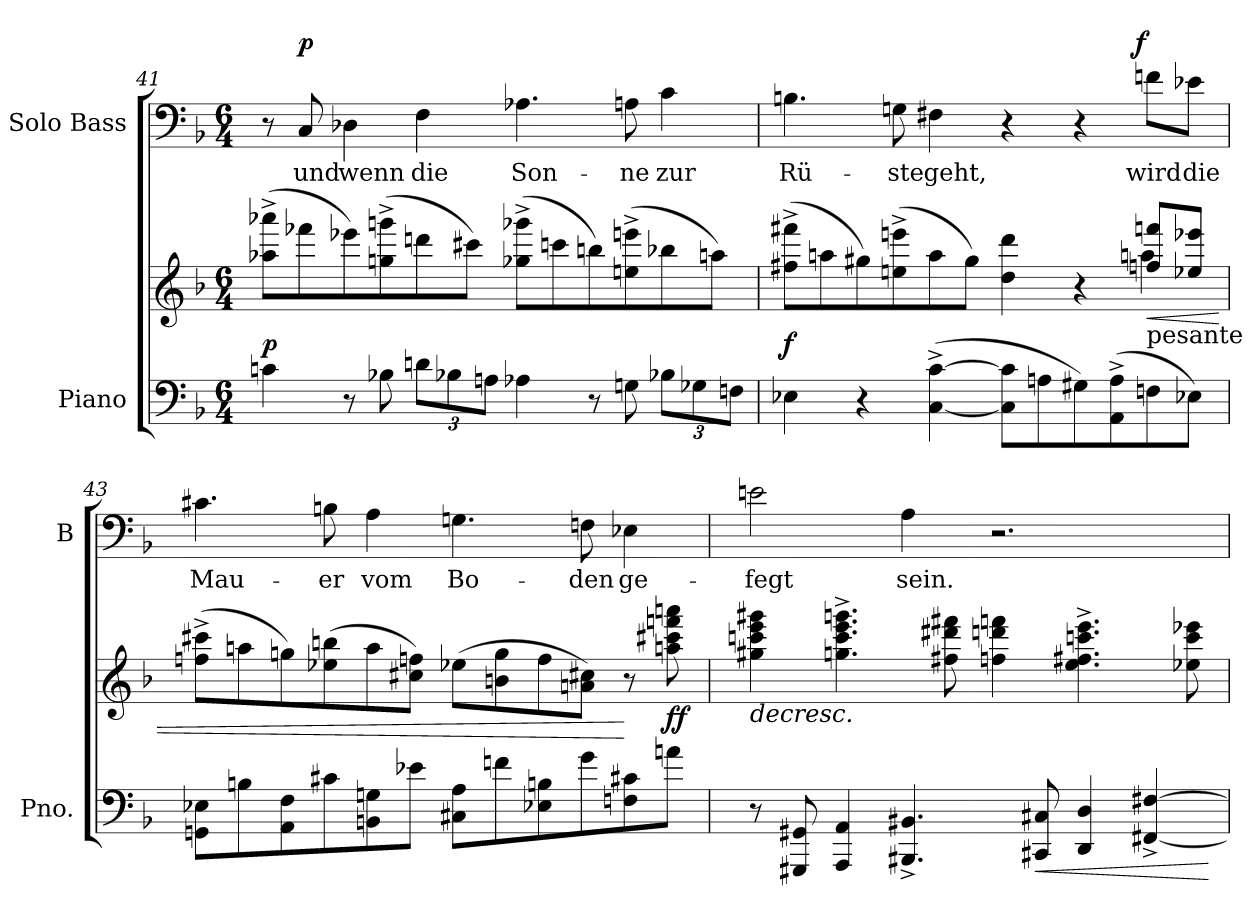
**kern	**kern	**dynam	**kern	**text	**dynam
*part2	*part2	*part2	*part1	*part1	*part1
*staff3	*staff2	*staff2/3	*staff1	*staff1	*staff1
*I"Piano	*	*	*I"Solo Bass	*	*
*I'Pno.	*	*	*I'B	*	*
*clefF4	*clefG2	*	*clefF4	*	*
*k[b-]	*k[b-]	*	*k[b-]	*	*
*M6/4	*M6/4	*	*M6/4	*	*
=41	=41	=41	=41	=41	=41
4cn	(8aa-X^ 8aaa-X^L	p	8r	.	.
!	!	!	!	!	!LO:DY:a
.	8fff-X	.	8C	und	p
8r	8eee-X)	.	4D-X	wenn	.
8B-X	(8ggn^ 8gggn^	.	.	.	.
12dnL	8dddn	.	4F	die	.
12B-X	.	.	.	.	.
.	8ccc#XJ)	.	.	.	.
12AnJ	.	.	.	.	.
4A-X	(8gg-X^ 8ggg-X^L	.	4.A-X	Son-	.
.	8cccn	.	.	.	.
8r	8bbn)	.	.	.	.
8Gn	(8een^ 8eeen^	.	8An	-ne	.
12B-XL	8bb-X	.	4c	zur	.
12G-X	.	.	.	.	.
.	8aanJ)	.	.	.	.
12FnJ	.	.	.	.	.
=42	=42	=42	=42	=42	=42
*	*^	*	*	*	*
4E-X	(8ff#X^ 8fff#X^L	2.ryy	f	4.Bn	Rü-	.
.	8aan	.	.	.	.	.
4r	8gg#X)	.	.	.	.	.
.	(8een^ 8eeen^	.	.	8Gn	-ste	.
([4C^ [4c^	8aa	.	.	4F#X	geht,	.
.	8gg#J)	.	.	.	.	.
8C] 8c]L	4dd 4ddd	2ryy	.	4r	.	.
8An	.	.	.	.	.	.
8G#X)	4r	.	.	4r	.	.
(8AA^ 8A^	.	.	.	.	.	.
!	!LO:TX:b:t=pesante	!	!	!	!	!
!	!	!	!LO:HP:b	!	!	!LO:DY:a:rj
8Fn	8ffn 8fffnL	4aan	<	8fn\L	wird	f
8E-XJ)	8ee-X 8eee-XJ	.	.	8e-X\J	die	.
*	*v	*v	*	*	*	*
=43	=43	=43	=43	=43	=43
8GGn 8E-XL	(8ffn^ 8ccc#X^L	.	4.c#X	Mau-	.
8Bn	8aan	.	.	.	.
8AA 8F	8ggn)	.	.	.	.
8c#X	(8ee-X 8bbn	.	8Bn	-er	.
8BBn 8Gn	8aa	.	4A	vom	.
8e-XJ	8cc#X 8ffnJ)	.	.	.	.
8C#X 8AL	(8ee-XL	.	4.Gn	Bo-	.
8fn	8bn 8gg	.	.	.	.
8E-X 8Bn	8ff	.	.	.	.
8g	8an 8cc#XJ)	.	8Fn	-den	.
8Fn 8c#X	8r	[	4E-X	ge-	.
8anJ	8aan 8ccc#X 8fffn 8aaan	ff	.	.	.
=44	=44	=44	=44	=44	=44
!	!	!LO:HP:b	!	!	!
8r	4gg#X 4cccn 4eee 4ggg#X	>	2en	-fegt	.
8GGG#X 8GG#X	.	.	.	.	.
4AAA 4AA	4.ggn^ 4.ccc^ 4.eee^ 4.gggn^	.	.	.	.
4.BBB#X^ 4.BB#X^	.	.	4A	sein.	.
.	8ff#X 8ddd#X 8fff#X	.	.	.	.
.	4ffn 4dddn 4fffn	.	2.r	.	.
!	!	!LO:HP:b=2	!	!	!
8CC#X 8C#X	.	<	.	.	.
4DD 4D	4.ee^ 4.ff#X^ 4.cccn^ 4.eee^	.	.	.	.
[4FF#X^ [4F#X^	.	.	.	.	.
.	8ee-X 8ccc 8eee-X	.	.	.	.
.	.	[ ]	.	.	.
=	=	=	=	=	=
*-	*-	*-	*-	*-	*-
